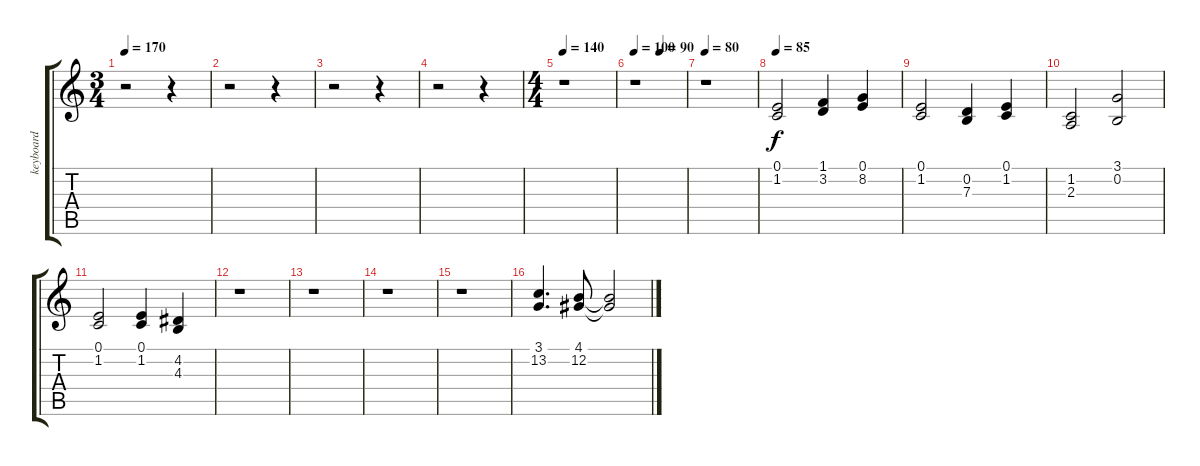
\track ("keyboard" "keyboard") {instrument synthbrass1}
\staff {score tabs}
\tuning (E4 B3 G3 D3 A2 E2) {hide}
\ts (3 4)
\tempo 170
\clef g2
\ks c
r.2{dy f} r.4 |
r.2 r.4 |
r.2 r.4 |
r.2 r.4 |
\ts (4 4)
\tempo 140
r.1 |
\tempo 100
\tempo (90 0.5)
r.1 |
\tempo 80
r.1 |
\tempo 85
(0.1 1.2).2 (1.1 3.2).4 (0.1 8.2).4 |
(0.1 1.2).2 (0.2 7.3).4 (0.1 1.2).4 |
(1.2 2.3).2 (3.1 0.2).2 |
(0.1 1.2).2 (0.1 1.2).4 (4.2 4.3).4 |
r.1 |
r.1 |
r.1 |
r.1 |
(3.1 13.2).4{d} (4.1 12.2).8 (4.1{t} 12.2{t}).2
